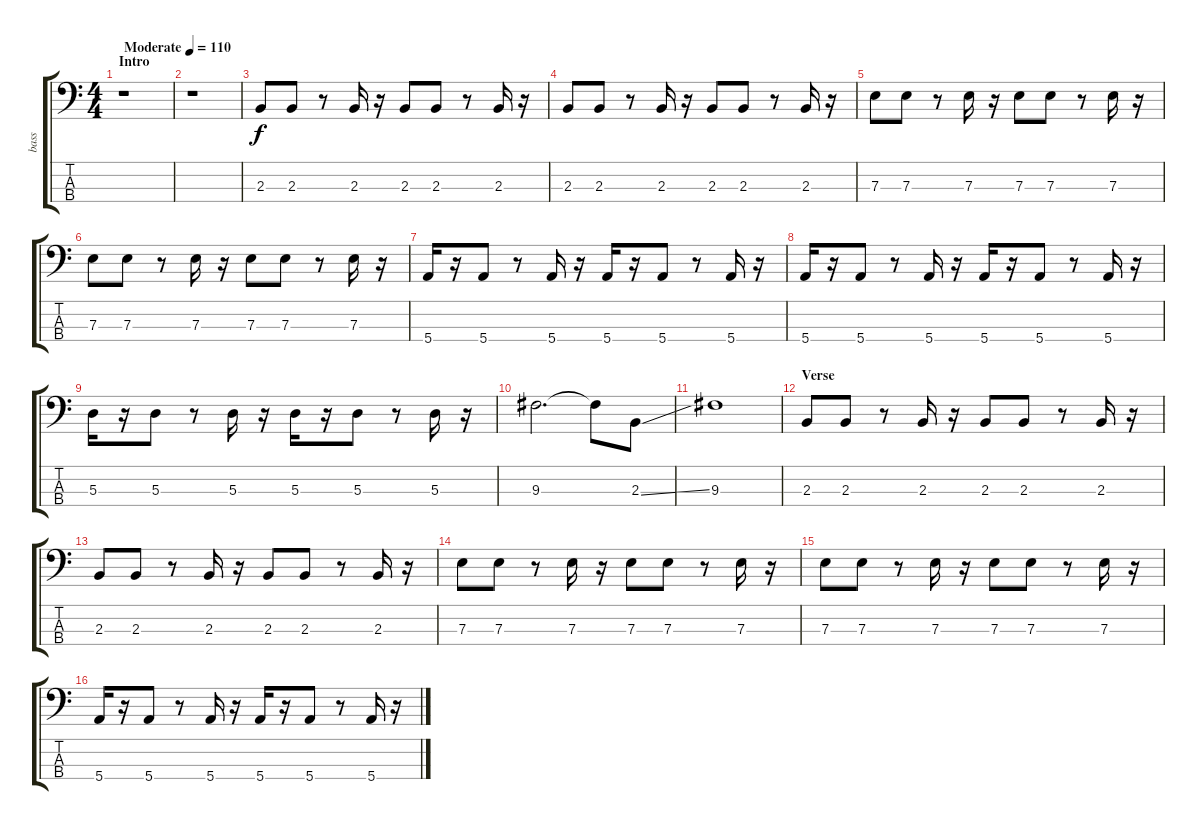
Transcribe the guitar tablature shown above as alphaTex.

\track ("bass" "bass") {instrument electricbassfinger}
\staff {score tabs}
\tuning (G2 D2 A1 E1) {hide}
\ts (4 4)
\section ("" "Intro")
\tempo (110 "Moderate")
\clef f4
\ks c
r.1{dy f instrument electricbassfinger} |
r.1 |
2.3.8 2.3.8 r.8 2.3.16 r.16 2.3.8 2.3.8 r.8 2.3.16 r.16 |
2.3.8 2.3.8 r.8 2.3.16 r.16 2.3.8 2.3.8 r.8 2.3.16 r.16 |
7.3.8 7.3.8 r.8 7.3.16 r.16 7.3.8 7.3.8 r.8 7.3.16 r.16 |
7.3.8 7.3.8 r.8 7.3.16 r.16 7.3.8 7.3.8 r.8 7.3.16 r.16 |
5.4.16 r.16 5.4.8 r.8 5.4.16 r.16 5.4.16 r.16 5.4.8 r.8 5.4.16 r.16 |
5.4.16 r.16 5.4.8 r.8 5.4.16 r.16 5.4.16 r.16 5.4.8 r.8 5.4.16 r.16 |
5.3.16 r.16 5.3.8 r.8 5.3.16 r.16 5.3.16 r.16 5.3.8 r.8 5.3.16 r.16 |
9.3.2{d} 9.3{t}.8 2.3{ss}.8 |
9.3.1 |
\section ("" "Verse")
2.3.8 2.3.8 r.8 2.3.16 r.16 2.3.8 2.3.8 r.8 2.3.16 r.16 |
2.3.8 2.3.8 r.8 2.3.16 r.16 2.3.8 2.3.8 r.8 2.3.16 r.16 |
7.3.8 7.3.8 r.8 7.3.16 r.16 7.3.8 7.3.8 r.8 7.3.16 r.16 |
7.3.8 7.3.8 r.8 7.3.16 r.16 7.3.8 7.3.8 r.8 7.3.16 r.16 |
5.4.16 r.16 5.4.8 r.8 5.4.16 r.16 5.4.16 r.16 5.4.8 r.8 5.4.16 r.16
